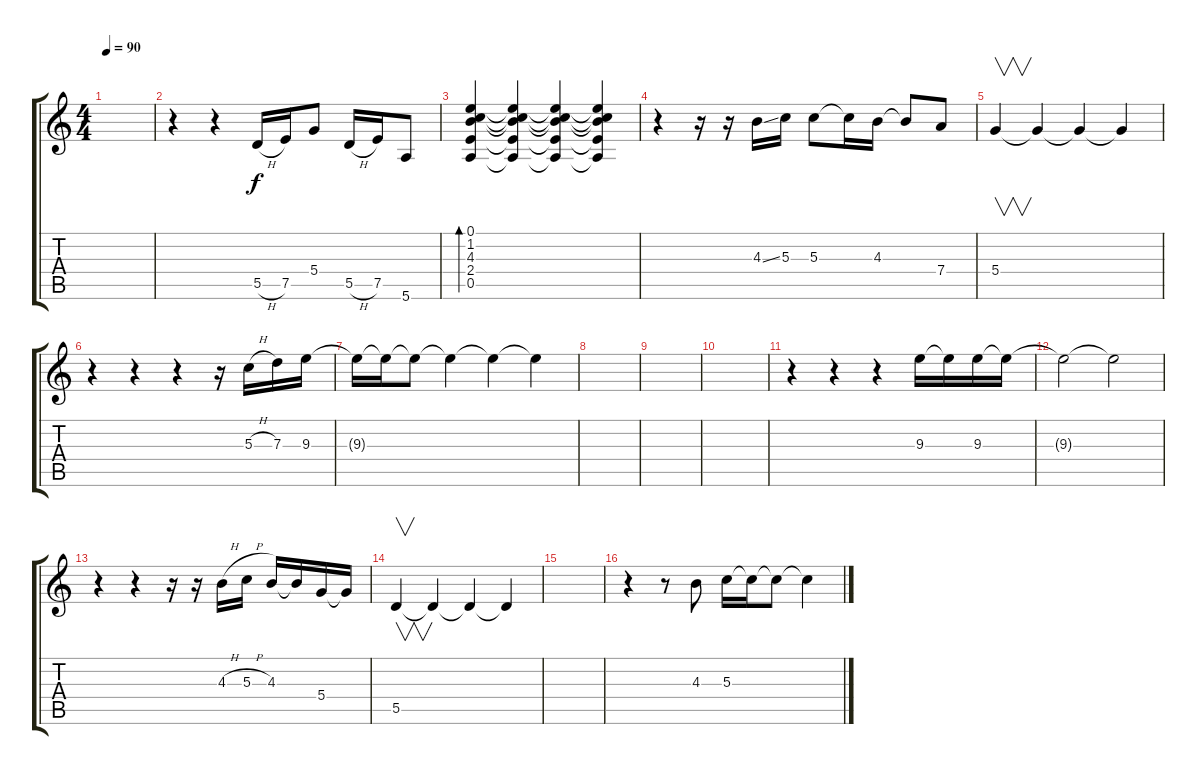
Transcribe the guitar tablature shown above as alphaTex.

\track "" {instrument synthbass2}
\staff {score tabs}
\tuning (E4 B3 G3 D3 A2 E2) {hide}
\ts (4 4)
\tempo 90
\clef g2
\ks c
|
r.4 r.4 5.5{h}.16 7.5.16 5.4.8 5.5{h}.16 7.5.16 5.6.8 |
(0.1 1.2 4.3 2.4 0.5).4{bd 240} (0.1{t} 1.2{t} 4.3{t} 2.4{t} 0.5{t}).4 (0.1{t} 1.2{t} 4.3{t} 2.4{t} 0.5{t}).4 (0.1{t} 1.2{t} 4.3{t} 2.4{t} 0.5{t}).4 |
r.4 r.16 r.16 4.3{ss}.16 5.3.16 5.3.8 5.3{t}.16 4.3.16 4.3{t}.8 7.4.8 |
5.4.4{v} 5.4{t}.4 5.4{t}.4 5.4{t}.4 |
r.4 r.4 r.4 r.16 5.3{h}.16 7.3.16 9.3.16 |
9.3{t}.16 9.3{t}.16 9.3{t}.8 9.3{t}.4 9.3{t}.4 9.3{t}.4 |
|
|
|
r.4 r.4 r.4 9.3.16 9.3{t}.16 9.3.16 9.3{t}.16 |
9.3{t}.2 9.3{t}.2 |
r.4 r.4 r.16 r.16 4.3{h}.16 5.3{h}.16 4.3.16 4.3{t}.16 5.4.16 5.4{t}.16 |
5.5.4{v} 5.5{t}.4 5.5{t}.4 5.5{t}.4 |
|
r.4 r.8 4.3.8 5.3.16 5.3{t}.16 5.3{t}.8 5.3{t}.4
